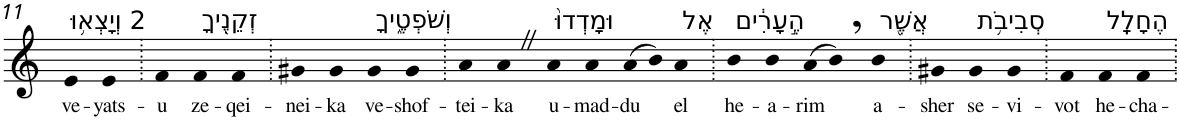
**kern	**text
*part1	*part1
*staff1	*staff1
*I"Piano	*
*I'Pno	*
!!LO:PB:g=z
*clefG2	*
*k[]	*
=11	=11
!LO:TX:a:t=2 וְיָצְא֥וּ	!
!	!LO:LY:b
4e	ve-
!	!LO:LY:b
4e	-yats-
=12.	=12.
!	!LO:LY:b
4f	-u
!LO:TX:a:t=זְקֵנֶ֖יךָ	!
!	!LO:LY:b
4f	ze-
!	!LO:LY:b
4f	-qei-
=13.	=13.
!	!LO:LY:b
4g#X	-nei-
!	!LO:LY:b
4g#	-ka
!LO:TX:a:t=וְשֹׁפְטֶ֑יךָ	!
!	!LO:LY:b
4g#	ve-
!	!LO:LY:b
4g#	-shof-
=14.	=14.
!	!LO:LY:b
4a	-tei-
!	!LO:LY:b
4aZ	-ka
!LO:TX:a:t=וּמָדְדוּ֙	!
!	!LO:LY:b
4a	u-
!	!LO:LY:b
4a	-mad-
!	!LO:LY:b
(8a	-du
8b)	.
!LO:TX:a:t=אֶל	!
!	!LO:LY:b
4a	el
=15.	=15.
!LO:TX:a:t=הֶ֣עָרִ֔ים	!
!	!LO:LY:b
4b	he-
!	!LO:LY:b
4b	-a-
!	!LO:LY:b
(8a	-rim
8b,)	.
!LO:TX:a:t=אֲשֶׁ֖ר	!
!	!LO:LY:b
4b	a-
=16.	=16.
!	!LO:LY:b
4g#X	-sher
!LO:TX:a:t=סְבִיבֹ֥ת	!
!	!LO:LY:b
4g#	se-
!	!LO:LY:b
4g#	-vi-
=17.	=17.
!	!LO:LY:b
4f	-vot
!LO:TX:a:t=הֶחָלָֽל	!
!	!LO:LY:b
4f	he-
!	!LO:LY:b
4f	-cha-
=.	=.
*-	*-
